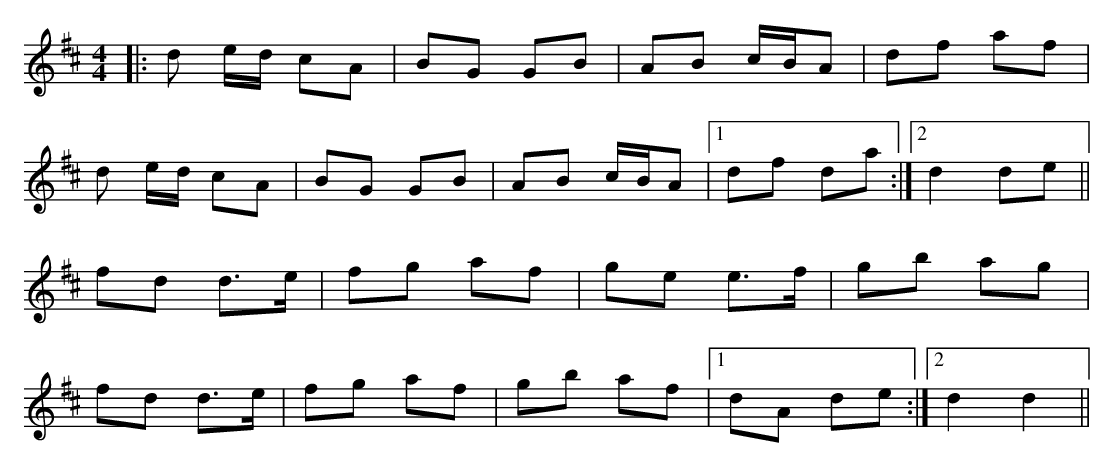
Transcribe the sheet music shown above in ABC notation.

X:1
M:4/4
K:D
|:d e/d/ cA|BG GB|AB c/B/A|df af|
d e/d/ cA|BG GB|AB c/B/A|1 df da:|2 d2 de||
fd d>e|fg af|ge e>f|gb ag|
fd d>e|fg af|gb af|1 dA de:|2 d2 d2||
